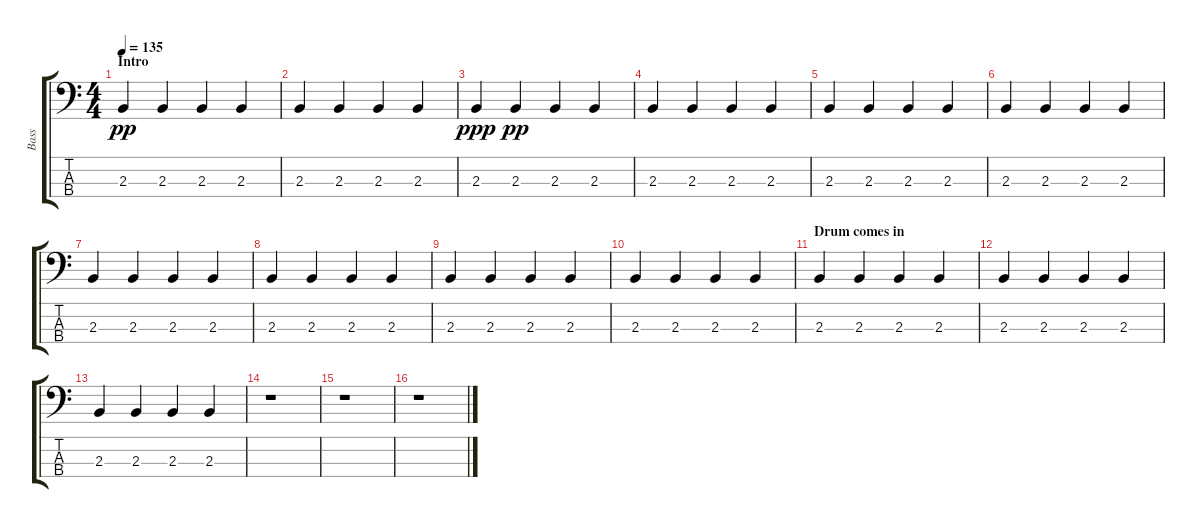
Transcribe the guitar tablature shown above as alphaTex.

\track ("Bass" "Bass") {instrument electricbasspick}
\staff {score tabs}
\tuning (G2 D2 A1 E1) {hide}
\ts (4 4)
\section ("" "Intro")
\tempo 135
\clef f4
\ks c
2.3.4{dy pp instrument electricbasspick} 2.3.4 2.3.4 2.3.4 |
2.3.4 2.3.4 2.3.4 2.3.4 |
2.3.4{dy ppp} 2.3.4{dy pp} 2.3.4 2.3.4 |
2.3.4 2.3.4 2.3.4 2.3.4 |
2.3.4 2.3.4 2.3.4 2.3.4 |
2.3.4 2.3.4 2.3.4 2.3.4 |
2.3.4 2.3.4 2.3.4 2.3.4 |
2.3.4 2.3.4 2.3.4 2.3.4 |
2.3.4 2.3.4 2.3.4 2.3.4 |
2.3.4 2.3.4 2.3.4 2.3.4 |
\section ("" "Drum comes in")
2.3.4 2.3.4 2.3.4 2.3.4 |
2.3.4 2.3.4 2.3.4 2.3.4 |
2.3.4 2.3.4 2.3.4 2.3.4 |
r.1 |
r.1 |
r.1
